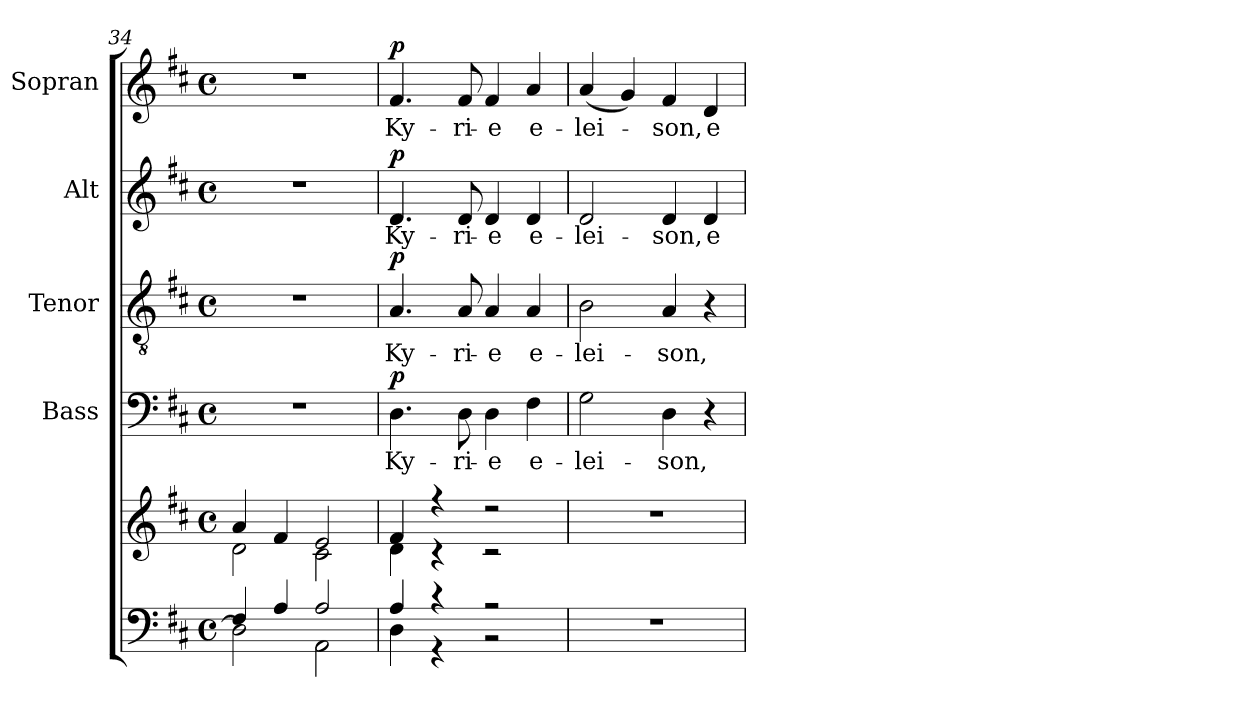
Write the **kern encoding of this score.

**kern	**kern	**kern	**text	**dynam	**kern	**text	**dynam	**kern	**text	**dynam	**kern	**text	**dynam
*part5	*part5	*part4	*part4	*part4	*part3	*part3	*part3	*part2	*part2	*part2	*part1	*part1	*part1
*staff6	*staff5	*staff4	*staff4	*staff4	*staff3	*staff3	*staff3	*staff2	*staff2	*staff2	*staff1	*staff1	*staff1
*	*	*I"Bass	*	*	*I"Tenor	*	*	*I"Alt	*	*	*I"Sopran	*	*
*	*	*I'B.	*	*	*I'T.	*	*	*I'A.	*	*	*I'S.	*	*
*clefF4	*clefG2	*clefF4	*	*	*clefGv2	*	*	*clefG2	*	*	*clefG2	*	*
*k[f#c#]	*k[f#c#]	*k[f#c#]	*	*	*k[f#c#]	*	*	*k[f#c#]	*	*	*k[f#c#]	*	*
*D:	*D:	*D:	*	*	*D:	*	*	*D:	*	*	*D:	*	*
*M4/4	*M4/4	*M4/4	*	*	*M4/4	*	*	*M4/4	*	*	*M4/4	*	*
*met(c)	*met(c)	*met(c)	*	*	*met(c)	*	*	*met(c)	*	*	*met(c)	*	*
=34	=34	=34	=34	=34	=34	=34	=34	=34	=34	=34	=34	=34	=34
*^	*^	*	*	*	*	*	*	*	*	*	*	*	*
4F#/	2D\]	4a/	2d\	1r	.	.	1r	.	.	1r	.	.	1r	.	.
4A/	.	4f#/	.	.	.	.	.	.	.	.	.	.	.	.	.
2A/	2AA\	2e/	2c#\	.	.	.	.	.	.	.	.	.	.	.	.
=35	=35	=35	=35	=35	=35	=35	=35	=35	=35	=35	=35	=35	=35	=35	=35
!	!	!	!	!	!LO:LY:b	!LO:DY:a	!	!LO:LY:b	!LO:DY:a	!	!LO:LY:b	!LO:DY:a	!	!LO:LY:b	!LO:DY:a
4A/	4D\	4f#/	4d\	4.D\	Ky-	p	4.A/	Ky-	p	4.d/	Ky-	p	4.f#/	Ky-	p
4r	4r	4r	4r	.	.	.	.	.	.	.	.	.	.	.	.
!	!	!	!	!	!LO:LY:b	!	!	!LO:LY:b	!	!	!LO:LY:b	!	!	!LO:LY:b	!
.	.	.	.	8D\	-ri-	.	8A/	-ri-	.	8d/	-ri-	.	8f#/	-ri-	.
!	!	!	!	!	!LO:LY:b	!	!	!LO:LY:b	!	!	!LO:LY:b	!	!	!LO:LY:b	!
2r	2r	2r	2r	4D\	-e	.	4A/	-e	.	4d/	-e	.	4f#/	-e	.
!	!	!	!	!	!LO:LY:b	!	!	!LO:LY:b	!	!	!LO:LY:b	!	!	!LO:LY:b	!
.	.	.	.	4F#\	e-	.	4A/	e-	.	4d/	e-	.	4a/	e-	.
*v	*v	*	*	*	*	*	*	*	*	*	*	*	*	*	*
*	*v	*v	*	*	*	*	*	*	*	*	*	*	*	*
=36	=36	=36	=36	=36	=36	=36	=36	=36	=36	=36	=36	=36	=36
!	!	!	!LO:LY:b	!	!	!LO:LY:b	!	!	!LO:LY:b	!	!	!LO:LY:b	!
1r	1r	2G\	-lei-	.	2B\	-lei-	.	2d/	-lei-	.	(<4a/	-lei-	.
.	.	.	.	.	.	.	.	.	.	.	4g/)	.	.
!	!	!	!LO:LY:b	!	!	!LO:LY:b	!	!	!LO:LY:b	!	!	!LO:LY:b	!
.	.	4D\	-son,	.	4A/	-son,	.	4d/	-son,	.	4f#/	-son,	.
!	!	!	!	!	!	!	!	!	!LO:LY:b	!	!	!LO:LY:b	!
.	.	4r	.	.	4r	.	.	4d/	e-	.	4d/	e-	.
=	=	=	=	=	=	=	=	=	=	=	=	=	=
*-	*-	*-	*-	*-	*-	*-	*-	*-	*-	*-	*-	*-	*-
